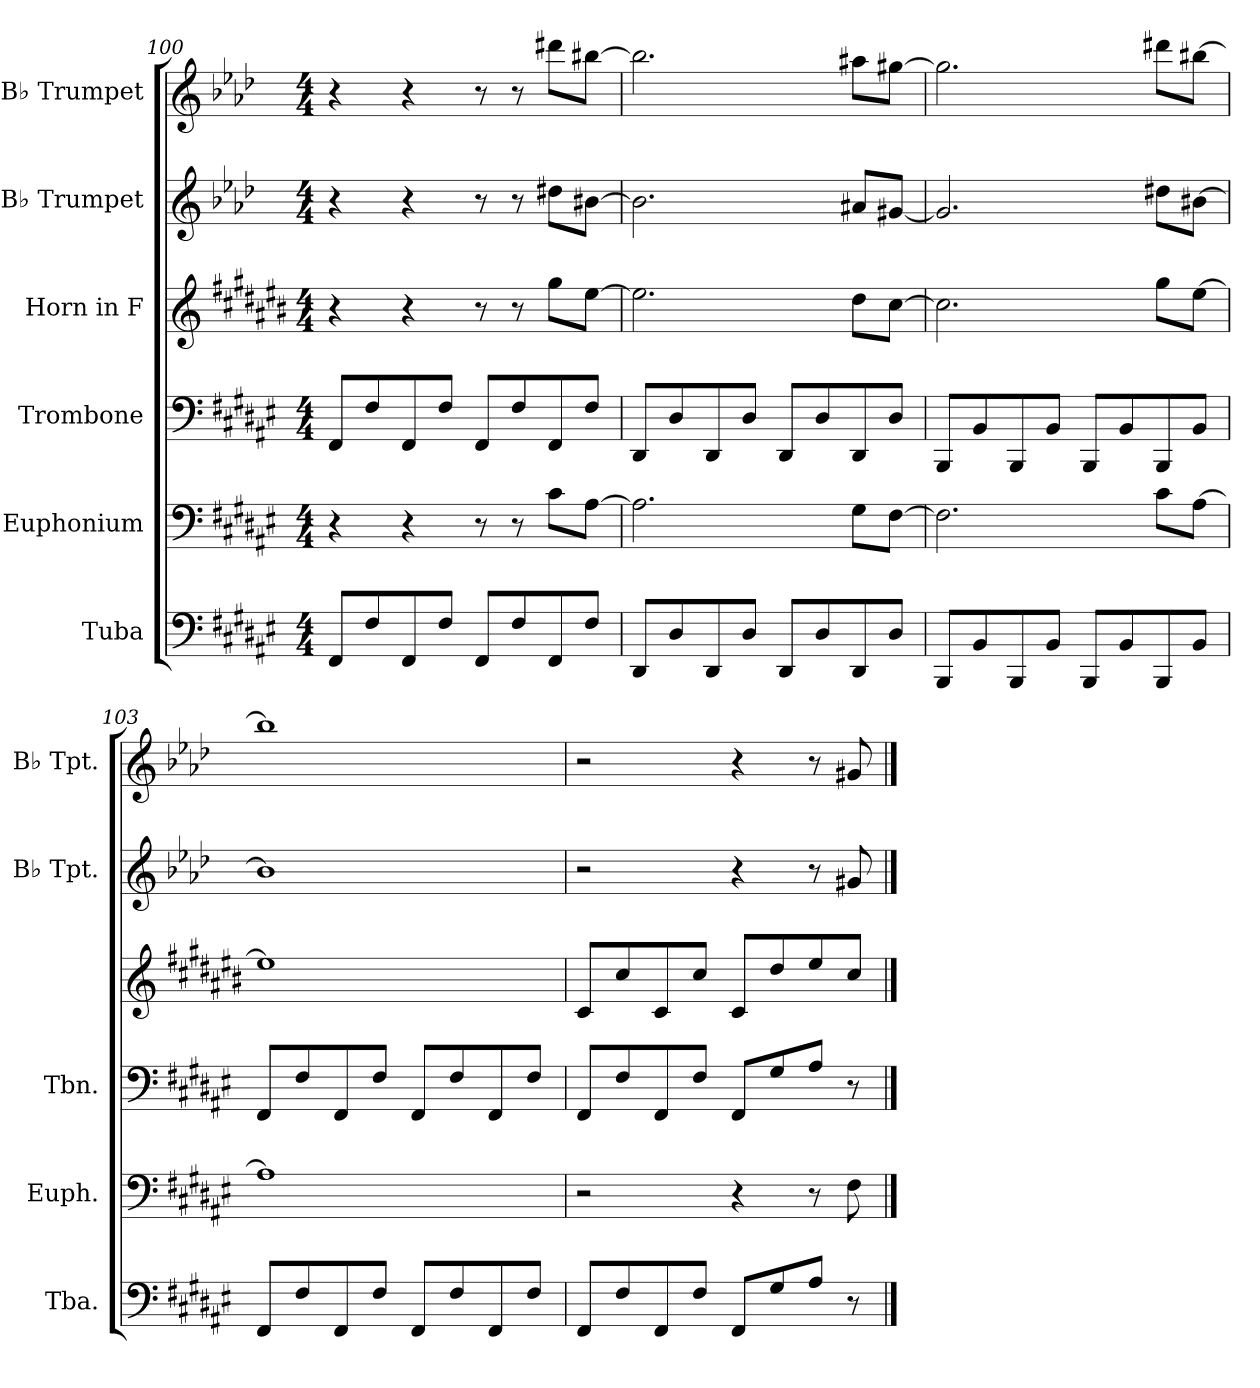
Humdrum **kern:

**kern	**kern	**kern	**kern	**kern	**kern
*part6	*part5	*part4	*part3	*part2	*part1
*staff6	*staff5	*staff4	*staff3	*staff2	*staff1
*I"Tuba	*I"Euphonium	*I"Trombone	*I"Horn in F	*I"B♭ Trumpet	*I"B♭ Trumpet
*I'Tba.	*I'Euph.	*I'Tbn.	*	*I'B♭ Tpt.	*I'B♭ Tpt.
!!LO:PB:g=z
*clefF4	*clefF4	*clefF4	*clefG2	*clefG2	*clefG2
*	*	*	*ITrd4c7	*ITrd1c2	*ITrd1c2
*k[f#c#g#d#a#e#]	*k[f#c#g#d#a#e#]	*k[f#c#g#d#a#e#]	*k[f#c#g#d#a#e#]	*k[b-e-a-d-g-c-]	*k[b-e-a-d-g-c-]
*M4/4	*M4/4	*M4/4	*M4/4	*M4/4	*M4/4
=100	=100	=100	=100	=100	=100
8FF#/L	4r	8FF#/L	4r	4r	4r
8F#/	.	8F#/	.	.	.
8FF#/	4r	8FF#/	4r	4r	4r
8F#/J	.	8F#/J	.	.	.
8FF#/L	8r	8FF#/L	8r	8r	8r
8F#/	8r	8F#/	8r	8r	8r
8FF#/	8c#\L	8FF#/	8cc#\L	8cc#X\L	8ccc#X\L
8F#/J	[8A#\J	8F#/J	[8a#\J	[8a#X\J	[8aa#X\J
=101	=101	=101	=101	=101	=101
8DD#/L	2.A#\]	8DD#/L	2.a#\]	2.a#\]	2.aa#\]
8D#/	.	8D#/	.	.	.
8DD#/	.	8DD#/	.	.	.
8D#/J	.	8D#/J	.	.	.
8DD#/L	.	8DD#/L	.	.	.
8D#/	.	8D#/	.	.	.
8DD#/	8G#\L	8DD#/	8g#\L	8g#X/L	8gg#X\L
8D#/J	[8F#\J	8D#/J	[8f#\J	[8f#X/J	[8ff#X\J
=102	=102	=102	=102	=102	=102
8BBB/L	2.F#\]	8BBB/L	2.f#\]	2.f#/]	2.ff#\]
8BB/	.	8BB/	.	.	.
8BBB/	.	8BBB/	.	.	.
8BB/J	.	8BB/J	.	.	.
8BBB/L	.	8BBB/L	.	.	.
8BB/	.	8BB/	.	.	.
8BBB/	8c#\L	8BBB/	8cc#\L	8cc#X\L	8ccc#X\L
8BB/J	[8A#\J	8BB/J	[8a#\J	[8a#X\J	[8aa#X\J
=103	=103	=103	=103	=103	=103
8FF#/L	1A#]	8FF#/L	1a#]	1a#]	1aa#]
8F#/	.	8F#/	.	.	.
8FF#/	.	8FF#/	.	.	.
8F#/J	.	8F#/J	.	.	.
8FF#/L	.	8FF#/L	.	.	.
8F#/	.	8F#/	.	.	.
8FF#/	.	8FF#/	.	.	.
8F#/J	.	8F#/J	.	.	.
!!LO:LB:g=z
=104	=104	=104	=104	=104	=104
8FF#/L	2r	8FF#/L	8F#/L	2r	2r
8F#/	.	8F#/	8f#/	.	.
8FF#/	.	8FF#/	8F#/	.	.
8F#/J	.	8F#/J	8f#/J	.	.
8FF#/L	4r	8FF#/L	8F#/L	4r	4r
8G#/	.	8G#/	8g#/	.	.
8A#/J	8r	8A#/J	8a#/	8r	8r
8r	8F#\	8r	8f#/J	8f#X/	8f#X/
==	==	==	==	==	==
*-	*-	*-	*-	*-	*-
